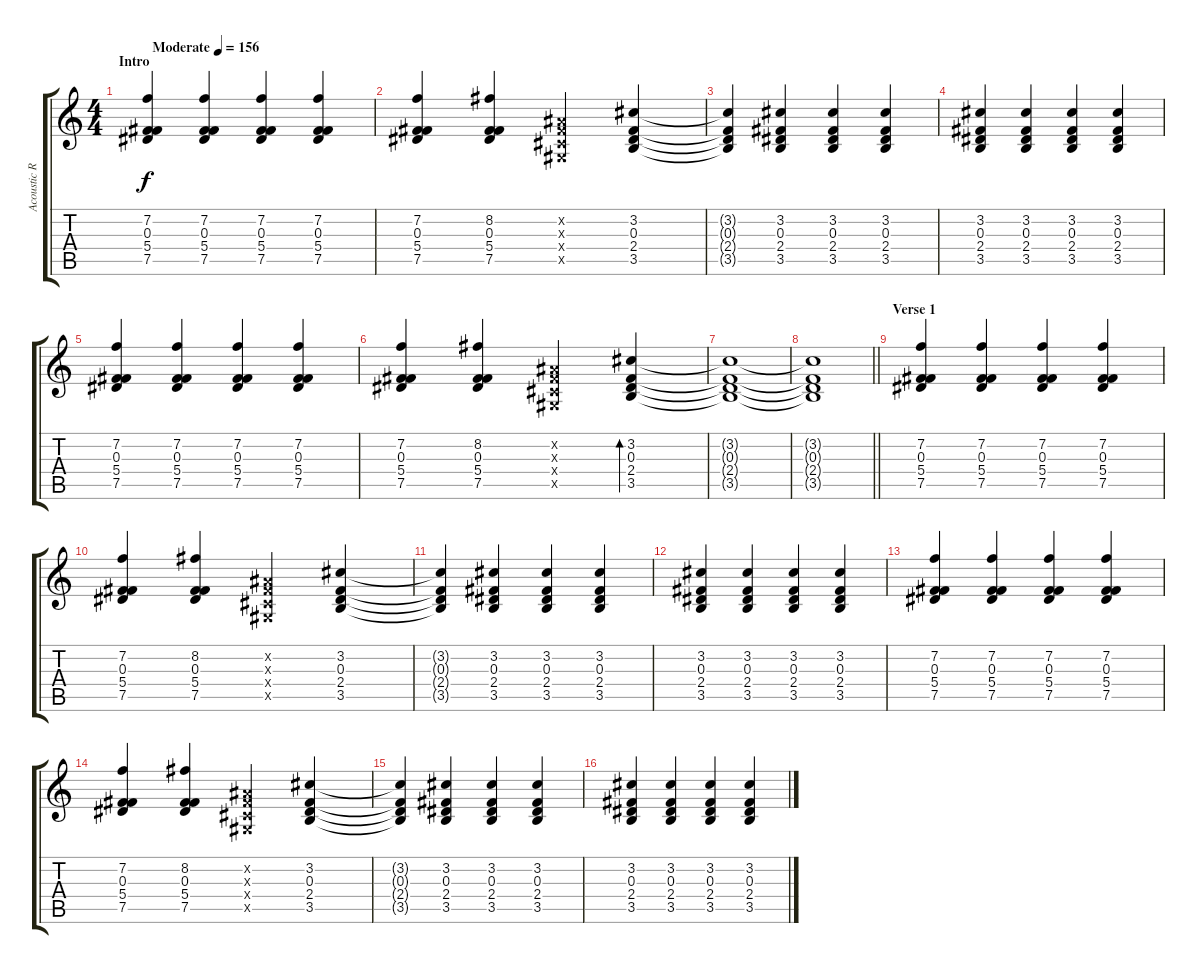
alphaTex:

\track ("Acoustic Rhytm Guitar [L]" "Acoustic R") {instrument acousticguitarsteel}
\staff {score tabs}
\tuning (Eb4 Bb3 Gb3 Db3 Ab2 Db2) {hide}
\ts (4 4)
\section ("" "Intro")
\tempo (156 "Moderate")
\clef g2
\ks c
(7.2 0.3 5.4 7.5).4{dy f instrument acousticguitarsteel} (7.2 0.3 5.4 7.5).4 (7.2 0.3 5.4 7.5).4 (7.2 0.3 5.4 7.5).4 |
(7.2 0.3 5.4 7.5).4 (8.2 0.3 5.4 7.5).4 (0.2{x} 0.3{x} 0.4{x} 0.5{x}).4 (3.2 0.3 2.4 3.5).4 |
(3.2{t} 0.3{t} 2.4{t} 3.5{t}).4 (3.2 0.3 2.4 3.5).4 (3.2 0.3 2.4 3.5).4 (3.2 0.3 2.4 3.5).4 |
(3.2 0.3 2.4 3.5).4 (3.2 0.3 2.4 3.5).4 (3.2 0.3 2.4 3.5).4 (3.2 0.3 2.4 3.5).4 |
(7.2 0.3 5.4 7.5).4 (7.2 0.3 5.4 7.5).4 (7.2 0.3 5.4 7.5).4 (7.2 0.3 5.4 7.5).4 |
(7.2 0.3 5.4 7.5).4 (8.2 0.3 5.4 7.5).4 (0.2{x} 0.3{x} 0.4{x} 0.5{x}).4 (3.2 0.3 2.4 3.5).4{bd 240} |
(3.2{t} 0.3{t} 2.4{t} 3.5{t}).1 |
\barLineRight lightlight
(3.2{t} 0.3{t} 2.4{t} 3.5{t}).1 |
\section ("" "Verse 1")
(7.2 0.3 5.4 7.5).4 (7.2 0.3 5.4 7.5).4 (7.2 0.3 5.4 7.5).4 (7.2 0.3 5.4 7.5).4 |
(7.2 0.3 5.4 7.5).4 (8.2 0.3 5.4 7.5).4 (0.2{x} 0.3{x} 0.4{x} 0.5{x}).4 (3.2 0.3 2.4 3.5).4 |
(3.2{t} 0.3{t} 2.4{t} 3.5{t}).4 (3.2 0.3 2.4 3.5).4 (3.2 0.3 2.4 3.5).4 (3.2 0.3 2.4 3.5).4 |
(3.2 0.3 2.4 3.5).4 (3.2 0.3 2.4 3.5).4 (3.2 0.3 2.4 3.5).4 (3.2 0.3 2.4 3.5).4 |
(7.2 0.3 5.4 7.5).4 (7.2 0.3 5.4 7.5).4 (7.2 0.3 5.4 7.5).4 (7.2 0.3 5.4 7.5).4 |
(7.2 0.3 5.4 7.5).4 (8.2 0.3 5.4 7.5).4 (0.2{x} 0.3{x} 0.4{x} 0.5{x}).4 (3.2 0.3 2.4 3.5).4 |
(3.2{t} 0.3{t} 2.4{t} 3.5{t}).4 (3.2 0.3 2.4 3.5).4 (3.2 0.3 2.4 3.5).4 (3.2 0.3 2.4 3.5).4 |
(3.2 0.3 2.4 3.5).4 (3.2 0.3 2.4 3.5).4 (3.2 0.3 2.4 3.5).4 (3.2 0.3 2.4 3.5).4
